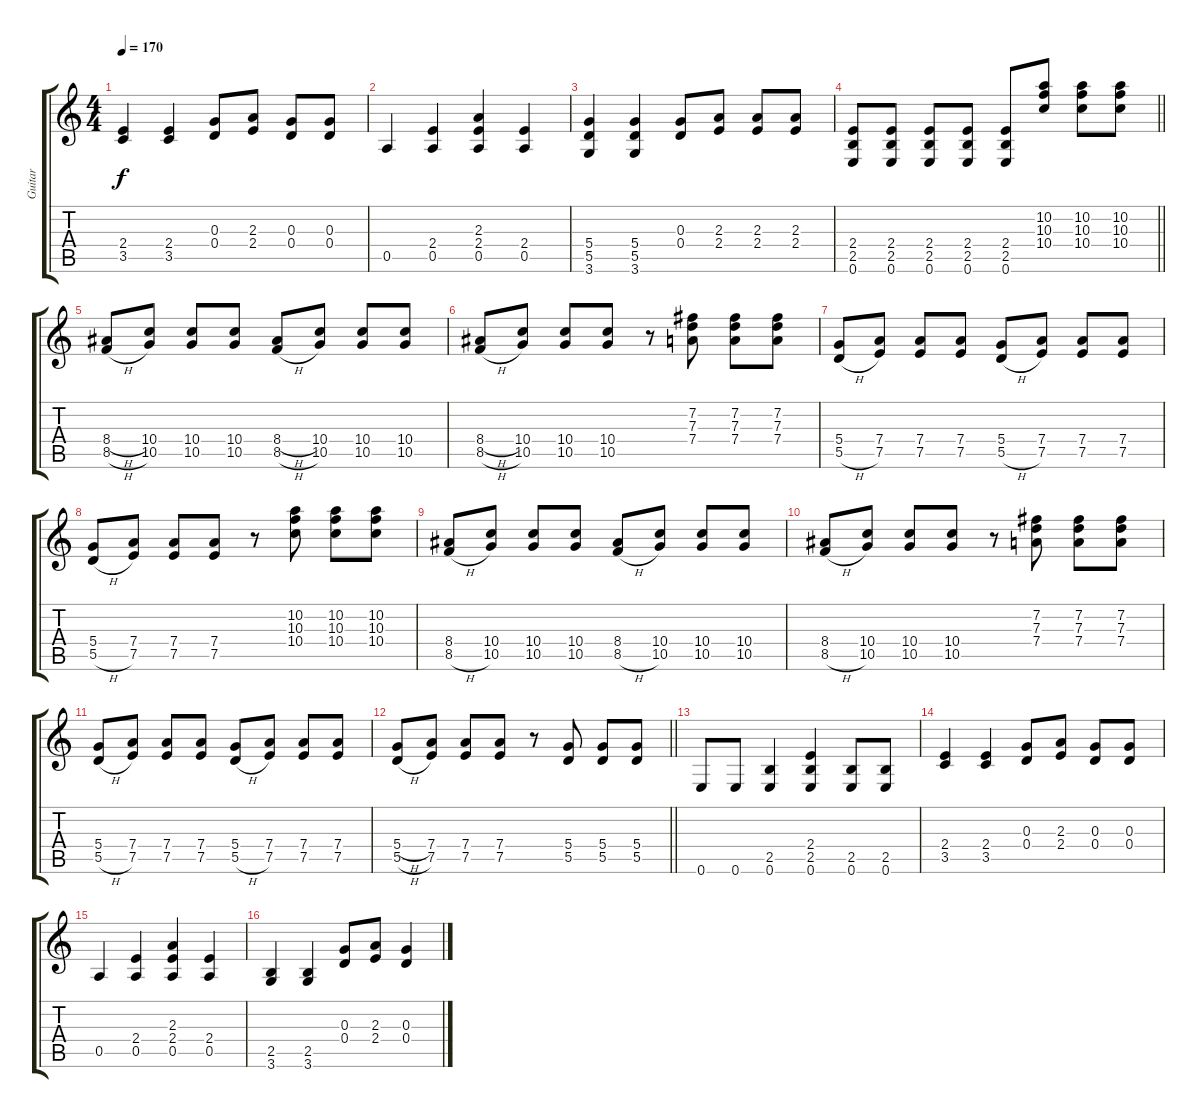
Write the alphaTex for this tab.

\track ("Guitar" "Guitar") {instrument overdrivenguitar}
\staff {score tabs}
\tuning (E4 B3 G3 D3 A2 E2) {hide}
\ts (4 4)
\tempo 170
\clef g2
\ks c
(2.4 3.5).4{dy f} (2.4 3.5).4 (0.3 0.4).8 (2.3 2.4).8 (0.3 0.4).8 (0.3 0.4).8 |
0.5.4 (2.4 0.5).4 (2.3 2.4 0.5).4 (2.4 0.5).4 |
(5.4 5.5 3.6).4 (5.4 5.5 3.6).4 (0.3 0.4).8 (2.3 2.4).8 (2.3 2.4).8 (2.3 2.4).8 |
\barLineRight lightlight
(2.4 2.5 0.6).8 (2.4 2.5 0.6).8 (2.4 2.5 0.6).8 (2.4 2.5 0.6).8 (2.4 2.5 0.6).8 (10.2 10.3 10.4).8 (10.2 10.3 10.4).8 (10.2 10.3 10.4).8 |
(8.4{h} 8.5{h}).8 (10.4 10.5).8 (10.4 10.5).8 (10.4 10.5).8 (8.4{h} 8.5{h}).8 (10.4 10.5).8 (10.4 10.5).8 (10.4 10.5).8 |
(8.4{h} 8.5{h}).8 (10.4 10.5).8 (10.4 10.5).8 (10.4 10.5).8 r.8 (7.2 7.3 7.4).8 (7.2 7.3 7.4).8 (7.2 7.3 7.4).8 |
(5.4 5.5{h}).8 (7.4 7.5).8 (7.4 7.5).8 (7.4 7.5).8 (5.4 5.5{h}).8 (7.4 7.5).8 (7.4 7.5).8 (7.4 7.5).8 |
(5.4 5.5{h}).8 (7.4 7.5).8 (7.4 7.5).8 (7.4 7.5).8 r.8 (10.2 10.3 10.4).8 (10.2 10.3 10.4).8 (10.2 10.3 10.4).8 |
(8.4 8.5{h}).8 (10.4 10.5).8 (10.4 10.5).8 (10.4 10.5).8 (8.4 8.5{h}).8 (10.4 10.5).8 (10.4 10.5).8 (10.4 10.5).8 |
(8.4 8.5{h}).8 (10.4 10.5).8 (10.4 10.5).8 (10.4 10.5).8 r.8 (7.2 7.3 7.4).8 (7.2 7.3 7.4).8 (7.2 7.3 7.4).8 |
(5.4 5.5{h}).8 (7.4 7.5).8 (7.4 7.5).8 (7.4 7.5).8 (5.4 5.5{h}).8 (7.4 7.5).8 (7.4 7.5).8 (7.4 7.5).8 |
\barLineRight lightlight
(5.4{h} 5.5{h}).8 (7.4 7.5).8 (7.4 7.5).8 (7.4 7.5).8 r.8 (5.4 5.5).8 (5.4 5.5).8 (5.4 5.5).8 |
0.6.8 0.6.8 (2.5 0.6).4 (2.4 2.5 0.6).4 (2.5 0.6).8 (2.5 0.6).8 |
(2.4 3.5).4 (2.4 3.5).4 (0.3 0.4).8 (2.3 2.4).8 (0.3 0.4).8 (0.3 0.4).8 |
0.5.4 (2.4 0.5).4 (2.3 2.4 0.5).4 (2.4 0.5).4 |
(2.5 3.6).4 (2.5 3.6).4 (0.3 0.4).8 (2.3 2.4).8 (0.3 0.4).4
